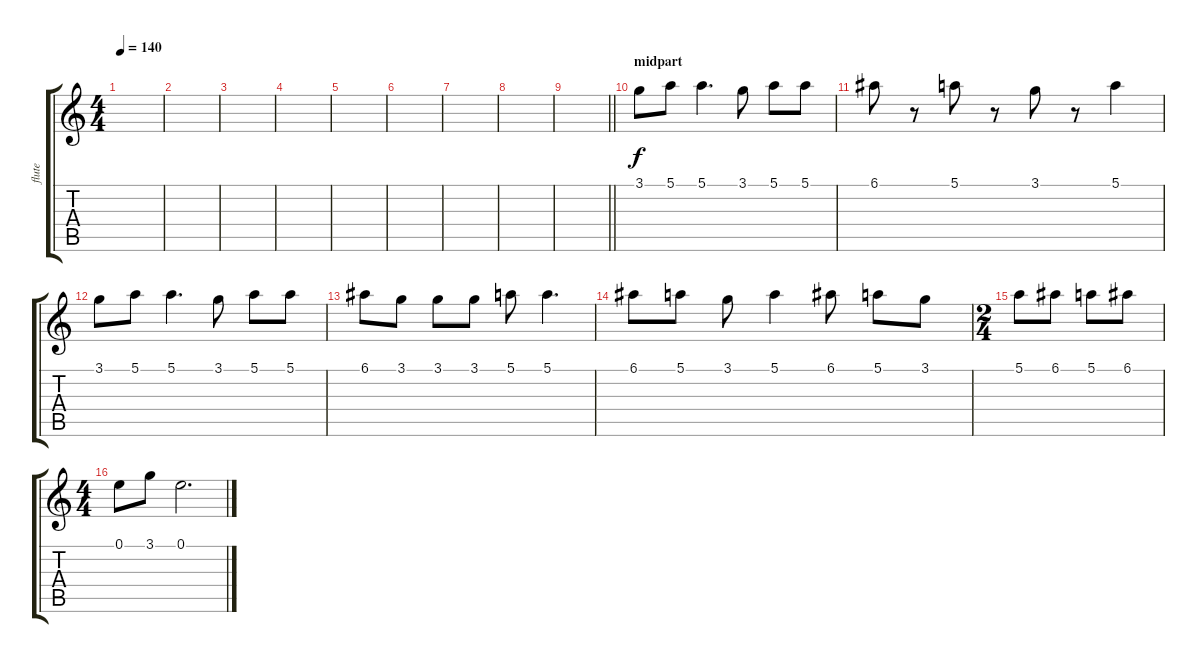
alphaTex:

\track ("flute" "flute") {instrument flute}
\staff {score tabs}
\tuning (E5 B4 G4 D4 A3 E3) {hide}
\ts (4 4)
\tempo 140
\clef g2
\ks c
|
|
|
|
|
|
|
|
\barLineRight lightlight
|
\section ("" "midpart")
\ks aminor
3.1.8 5.1.8 5.1.4{d} 3.1.8 5.1.8 5.1.8 |
6.1.8 r.8 5.1.8 r.8 3.1.8 r.8 5.1.4 |
3.1.8 5.1.8 5.1.4{d} 3.1.8 5.1.8 5.1.8 |
6.1.8 3.1.8 3.1.8 3.1.8 5.1.8 5.1.4{d} |
6.1.8 5.1.8 3.1.8 5.1.4 6.1.8 5.1.8 3.1.8 |
\ts (2 4)
5.1.8 6.1.8 5.1.8 6.1.8 |
\ts (4 4)
0.1.8 3.1.8 0.1.2{d}
